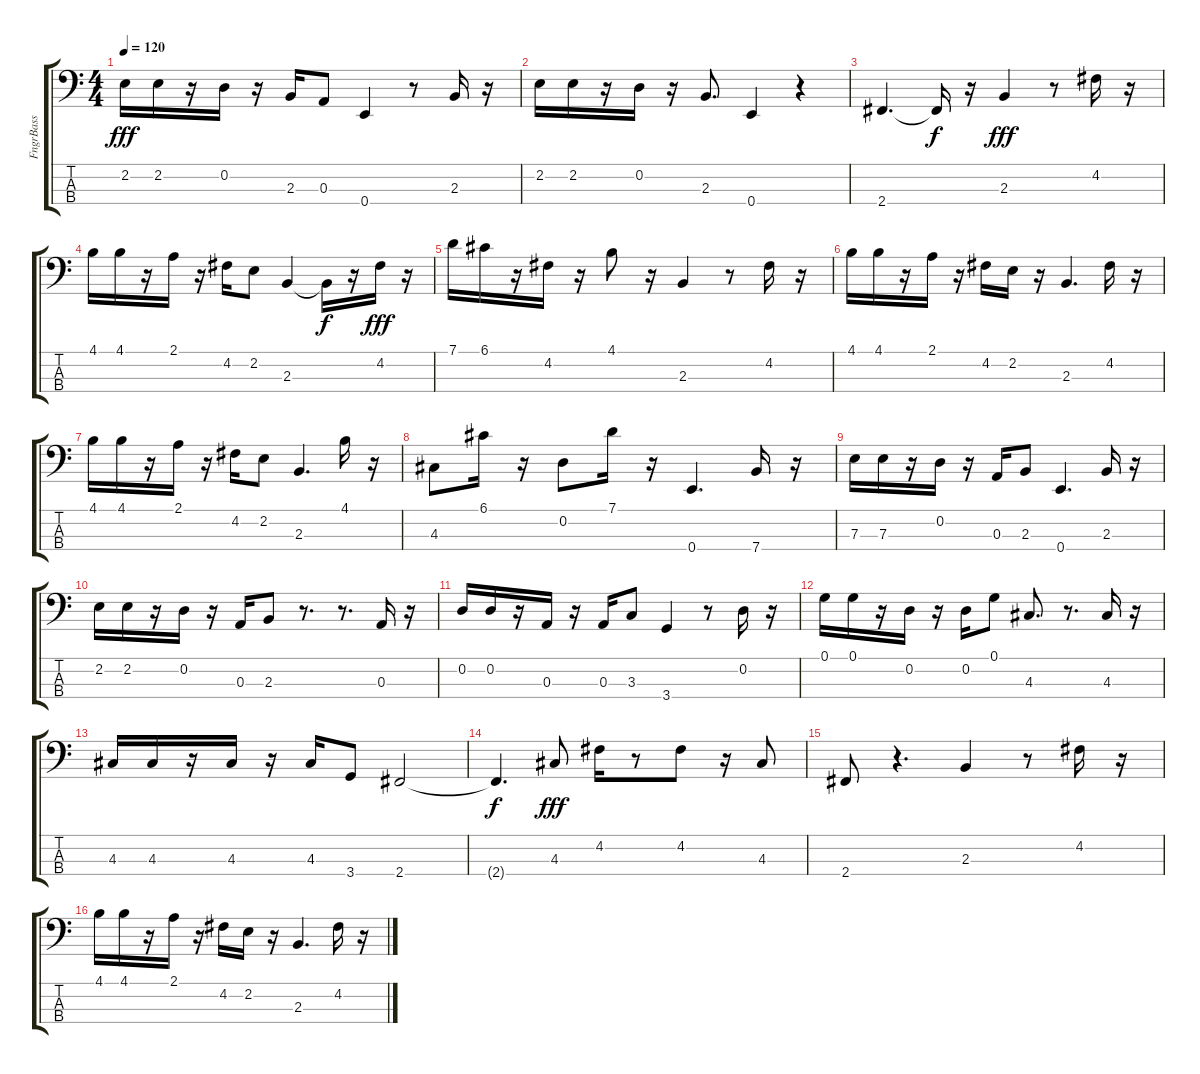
\track ("FngrBass" "FngrBass") {instrument electricbassfinger}
\staff {score tabs}
\tuning (G2 D2 A1 E1) {hide}
\ts (4 4)
\tempo 120
\clef f4
\ks c
2.2.16{dy fff} 2.2.16 r.16 0.2.16 r.16 2.3.16 0.3.8 0.4.4 r.8 2.3.16 r.16 |
2.2.16 2.2.16 r.16 0.2.16 r.16 2.3.8{d} 0.4.4 r.4 |
2.4.4{d} 2.4{t}.16{dy f} r.16 2.3.4{dy fff} r.8 4.2.16 r.16 |
4.1.16 4.1.16 r.16 2.1.16 r.16 4.2.16 2.2.8 2.3.4 2.3{t}.16{dy f} r.16 4.2.16{dy fff} r.16 |
7.1.16 6.1.16 r.16 4.2.16 r.16 4.1.8 r.16 2.3.4 r.8 4.2.16 r.16 |
4.1.16 4.1.16 r.16 2.1.16 r.16 4.2.16 2.2.16 r.16 2.3.4{d} 4.2.16 r.16 |
4.1.16 4.1.16 r.16 2.1.16 r.16 4.2.16 2.2.8 2.3.4{d} 4.1.16 r.16 |
4.3.8 6.1.16 r.16 0.2.8 7.1.16 r.16 0.4.4{d} 7.4.16 r.16 |
7.3.16 7.3.16 r.16 0.2.16 r.16 0.3.16 2.3.8 0.4.4{d} 2.3.16 r.16 |
2.2.16 2.2.16 r.16 0.2.16 r.16 0.3.16 2.3.8 r.8{d} r.8{d} 0.3.16 r.16 |
0.2.16 0.2.16 r.16 0.3.16 r.16 0.3.16 3.3.8 3.4.4 r.8 0.2.16 r.16 |
0.1.16 0.1.16 r.16 0.2.16 r.16 0.2.16 0.1.8 4.3.8{d} r.8{d} 4.3.16 r.16 |
4.3.16 4.3.16 r.16 4.3.16 r.16 4.3.16 3.4.8 2.4.2 |
2.4{t}.4{d dy f} 4.3.8{dy fff} 4.2.16 r.8 4.2.8 r.16 4.3.8 |
2.4.8 r.4{d} 2.3.4 r.8 4.2.16 r.16 |
4.1.16 4.1.16 r.16 2.1.16 r.16 4.2.16 2.2.16 r.16 2.3.4{d} 4.2.16 r.16
